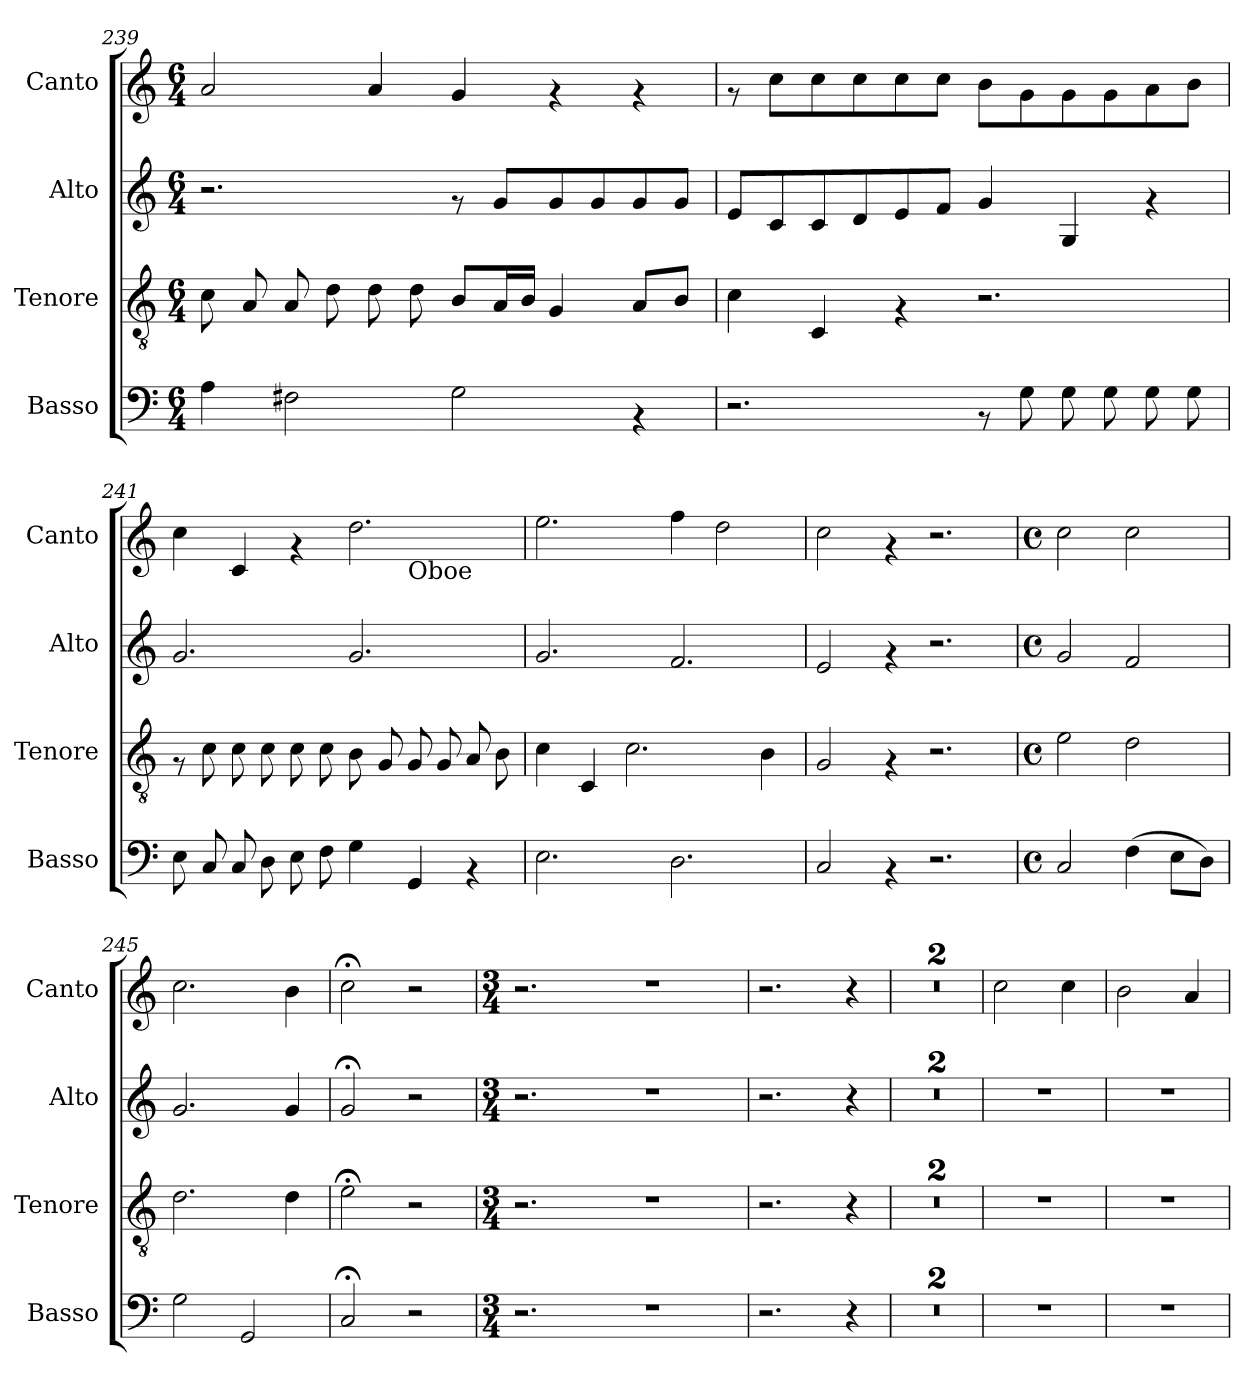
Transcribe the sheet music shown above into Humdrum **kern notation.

**kern	**kern	**kern	**kern
*part4	*part3	*part2	*part1
*staff4	*staff3	*staff2	*staff1
*I"Basso	*I"Tenore	*I"Alto	*I"Canto
*I'Basso	*I'Tenore	*I'Alto	*I'Canto
!!LO:LB:g=z
*clefF4	*clefGv2	*clefG2	*clefG2
*k[]	*k[]	*k[]	*k[]
*C:	*C:	*C:	*C:
*M6/4	*M6/4	*M6/4	*M6/4
=239	=239	=239	=239
4A\	8c\	2.r	2a/
.	8A/	.	.
2F#X\	8A/	.	.
.	8d\	.	.
.	8d\	.	4a/
.	8d\	.	.
2G\	8B/L	8rf	4g/
.	16A/L	8g/L	.
.	16B/JJ	.	.
.	4G/	8g/	4rf
.	.	8g/	.
4rAA	8A/L	8g/	4rf
.	8B/J	8g/J	.
=240	=240	=240	=240
2.r	4c\	8e/L	8rf
.	.	8c/	8cc\L
.	4C/	8c/	8cc\
.	.	8d/	8cc\
.	4rF	8e/	8cc\
.	.	8f/J	8cc\J
8rAA	2.r	4g/	8b\L
8G\	.	.	8g\
8G\	.	4G/	8g\
8G\	.	.	8g\
8G\	.	4rf	8a\
8G\	.	.	8b\J
!!LO:PB:g=z
=241	=241	=241	=241
*	*	*	*^
8E\	8rF	2.g/	4cc\	1ryy
8C/	8c\	.	.	.
8C/	8c\	.	4c/	.
8D\	8c\	.	.	.
8E\	8c\	.	4rf	.
8F\	8c\	.	.	.
4G\	8B\	2.g/	2.dd\	.
.	8G/	.	.	.
!	!	!	!	!LO:TX:b:t=Oboe
4GG/	8G/	.	.	2ryy
.	8G/	.	.	.
4rAA	8A/	.	.	.
.	8B\	.	.	.
*	*	*	*v	*v
=242	=242	=242	=242
2.E\	4c\	2.g/	2.ee\
.	4C/	.	.
.	2.c\	.	.
2.D\	.	2.f/	4ff\
.	.	.	2dd\
.	4B\	.	.
=243	=243	=243	=243
2C/	2G/	2e/	2cc\
4rAA	4rF	4rf	4rf
2.r	2.r	2.r	2.r
=244	=244	=244	=244
*M4/4	*M4/4	*M4/4	*M4/4
*met(c)	*met(c)	*met(c)	*met(c)
2C/	2e\	2g/	2cc\
(>4F\	2d\	2f/	2cc\
8E\L	.	.	.
8D\J)	.	.	.
=245	=245	=245	=245
2G\	2.d\	2.g/	2.cc\
2GG/	.	.	.
.	4d\	4g/	4b\
=246	=246	=246	=246
2C;/	2e;<\	2g;/	2cc;<\
2r	2r	2r	2r
!!LO:PB:g=z
=247	=247	=247	=247
*M3/4	*M3/4	*M3/4	*M3/4
2.r	2.r	2.r	2.r
4ryy	4ryy	4ryy	4ryy
1r	1r	1r	1r
=248	=248	=248	=248
2.r	2.r	2.r	2.r
4r	4r	4r	4r
=249	=249	=249	=249
2.r	2.r	2.r	2.r
=250	=250	=250	=250
2.r	2.r	2.r	2.r
=251	=251	=251	=251
2.r	2.r	2.r	2cc\
.	.	.	4cc\
=252	=252	=252	=252
2.r	2.r	2.r	2b\
.	.	.	4a/
=	=	=	=
*-	*-	*-	*-
